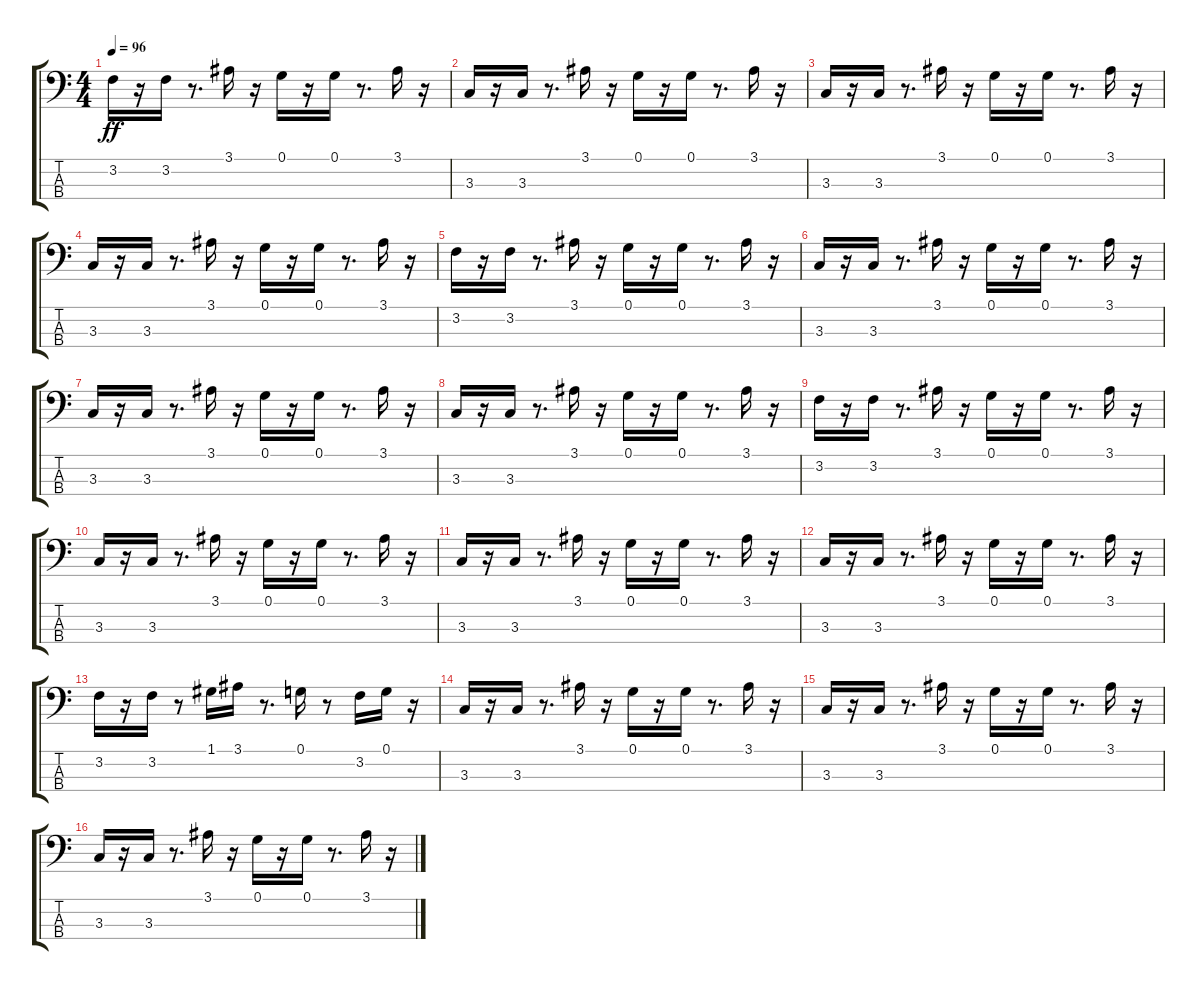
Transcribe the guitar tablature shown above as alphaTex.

\track "" {instrument synthbass2}
\staff {score tabs}
\tuning (G2 D2 A1 E1) {hide}
\ts (4 4)
\tempo 96
\clef f4
\ks c
3.2.16{dy ff} r.16 3.2.16 r.8{d} 3.1.16 r.16 0.1.16 r.16 0.1.16 r.8{d} 3.1.16 r.16 |
3.3.16 r.16 3.3.16 r.8{d} 3.1.16 r.16 0.1.16 r.16 0.1.16 r.8{d} 3.1.16 r.16 |
3.3.16 r.16 3.3.16 r.8{d} 3.1.16 r.16 0.1.16 r.16 0.1.16 r.8{d} 3.1.16 r.16 |
3.3.16 r.16 3.3.16 r.8{d} 3.1.16 r.16 0.1.16 r.16 0.1.16 r.8{d} 3.1.16 r.16 |
3.2.16 r.16 3.2.16 r.8{d} 3.1.16 r.16 0.1.16 r.16 0.1.16 r.8{d} 3.1.16 r.16 |
3.3.16 r.16 3.3.16 r.8{d} 3.1.16 r.16 0.1.16 r.16 0.1.16 r.8{d} 3.1.16 r.16 |
3.3.16 r.16 3.3.16 r.8{d} 3.1.16 r.16 0.1.16 r.16 0.1.16 r.8{d} 3.1.16 r.16 |
3.3.16 r.16 3.3.16 r.8{d} 3.1.16 r.16 0.1.16 r.16 0.1.16 r.8{d} 3.1.16 r.16 |
3.2.16 r.16 3.2.16 r.8{d} 3.1.16 r.16 0.1.16 r.16 0.1.16 r.8{d} 3.1.16 r.16 |
3.3.16 r.16 3.3.16 r.8{d} 3.1.16 r.16 0.1.16 r.16 0.1.16 r.8{d} 3.1.16 r.16 |
3.3.16 r.16 3.3.16 r.8{d} 3.1.16 r.16 0.1.16 r.16 0.1.16 r.8{d} 3.1.16 r.16 |
3.3.16 r.16 3.3.16 r.8{d} 3.1.16 r.16 0.1.16 r.16 0.1.16 r.8{d} 3.1.16 r.16 |
3.2.16 r.16 3.2.16 r.8 1.1.16 3.1.16 r.8{d} 0.1.16 r.8 3.2.16 0.1.16 r.16 |
3.3.16 r.16 3.3.16 r.8{d} 3.1.16 r.16 0.1.16 r.16 0.1.16 r.8{d} 3.1.16 r.16 |
3.3.16 r.16 3.3.16 r.8{d} 3.1.16 r.16 0.1.16 r.16 0.1.16 r.8{d} 3.1.16 r.16 |
3.3.16 r.16 3.3.16 r.8{d} 3.1.16 r.16 0.1.16 r.16 0.1.16 r.8{d} 3.1.16 r.16
